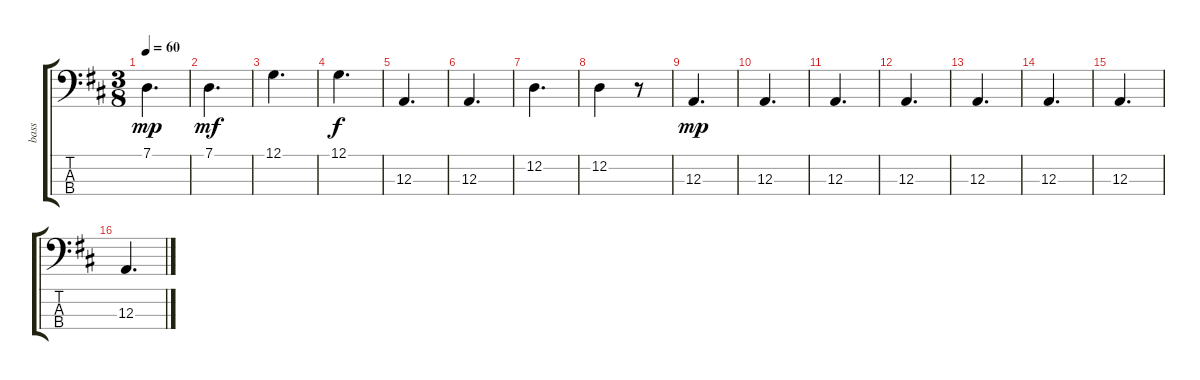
\track ("bass                " "bass      ") {instrument electricgrandpiano}
\staff {score tabs}
\tuning (G2 D2 A1 E1) {hide}
\ts (3 8)
\tempo 60
\clef f4
\ks d
7.1.4{d dy mp} |
7.1.4{d dy mf} |
12.1.4{d} |
12.1.4{d dy f} |
12.3.4{d} |
12.3.4{d} |
12.2.4{d} |
12.2.4 r.8 |
12.3.4{d dy mp} |
12.3.4{d} |
12.3.4{d} |
12.3.4{d} |
12.3.4{d} |
12.3.4{d} |
12.3.4{d} |
12.3.4{d}
